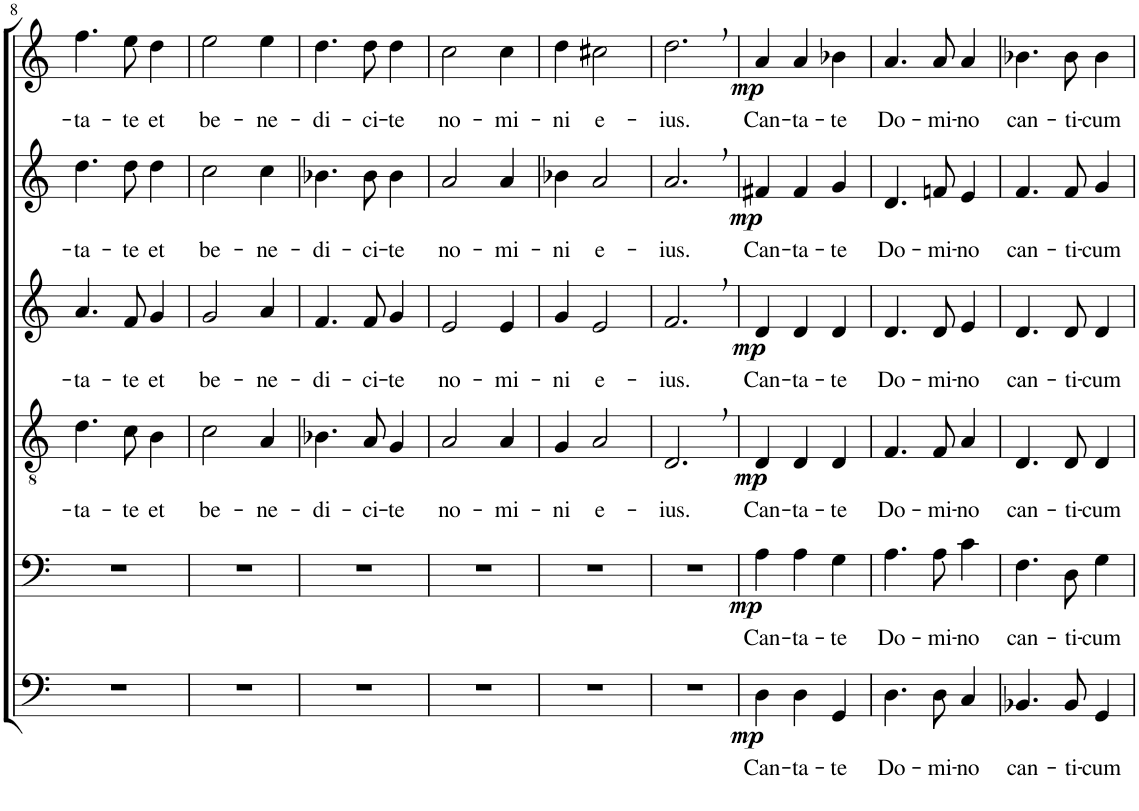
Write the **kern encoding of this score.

**kern	**text	**dynam	**kern	**text	**dynam	**kern	**text	**dynam	**kern	**text	**dynam	**kern	**text	**dynam	**kern	**text	**dynam
*part6	*part6	*part6	*part5	*part5	*part5	*part4	*part4	*part4	*part3	*part3	*part3	*part2	*part2	*part2	*part1	*part1	*part1
*staff6	*staff6	*staff6	*staff5	*staff5	*staff5	*staff4	*staff4	*staff4	*staff3	*staff3	*staff3	*staff2	*staff2	*staff2	*staff1	*staff1	*staff1
*I"Bassi	*	*	*I"Tenori II	*	*	*I"Tenori I	*	*	*I"Contralti	*	*	*I"Soprani II	*	*	*I"Soprani I	*	*
!!LO:PB:g=z
*clefF4	*	*	*clefF4	*	*	*clefGv2	*	*	*clefG2	*	*	*clefG2	*	*	*clefG2	*	*
*	*	*	*	*	*	*	*	*	*	*	*	*Trd1c2	*	*	*Trd1c2	*	*
*k[]	*	*	*k[]	*	*	*k[]	*	*	*k[]	*	*	*k[]	*	*	*k[]	*	*
*M3/4	*	*	*M3/4	*	*	*M3/4	*	*	*M3/4	*	*	*M3/4	*	*	*M3/4	*	*
=8	=8	=8	=8	=8	=8	=8	=8	=8	=8	=8	=8	=8	=8	=8	=8	=8	=8
!	!	!	!	!	!	!	!LO:LY:b	!	!	!LO:LY:b	!	!	!LO:LY:b	!	!	!LO:LY:b	!
2.r	.	.	2.r	.	.	4.d\	-ta-	.	4.a/	-ta-	.	4.dd\	-ta-	.	4.ff\	-ta-	.
!	!	!	!	!	!	!	!LO:LY:b	!	!	!LO:LY:b	!	!	!LO:LY:b	!	!	!LO:LY:b	!
.	.	.	.	.	.	8c\	-te	.	8f/	-te	.	8dd\	-te	.	8ee\	-te	.
!	!	!	!	!	!	!	!LO:LY:b	!	!	!LO:LY:b	!	!	!LO:LY:b	!	!	!LO:LY:b	!
.	.	.	.	.	.	4B\	et	.	4g/	et	.	4dd\	et	.	4dd\	et	.
=9	=9	=9	=9	=9	=9	=9	=9	=9	=9	=9	=9	=9	=9	=9	=9	=9	=9
!	!	!	!	!	!	!	!LO:LY:b	!	!	!LO:LY:b	!	!	!LO:LY:b	!	!	!LO:LY:b	!
2.r	.	.	2.r	.	.	2c\	be-	.	2g/	be-	.	2cc\	be-	.	2ee\	be-	.
!	!	!	!	!	!	!	!LO:LY:b	!	!	!LO:LY:b	!	!	!LO:LY:b	!	!	!LO:LY:b	!
.	.	.	.	.	.	4A/	-ne-	.	4a/	-ne-	.	4cc\	-ne-	.	4ee\	-ne-	.
=10	=10	=10	=10	=10	=10	=10	=10	=10	=10	=10	=10	=10	=10	=10	=10	=10	=10
!	!	!	!	!	!	!	!LO:LY:b	!	!	!LO:LY:b	!	!	!LO:LY:b	!	!	!LO:LY:b	!
2.r	.	.	2.r	.	.	4.B-X\	-di-	.	4.f/	-di-	.	4.b-X\	-di-	.	4.dd\	-di-	.
!	!	!	!	!	!	!	!LO:LY:b	!	!	!LO:LY:b	!	!	!LO:LY:b	!	!	!LO:LY:b	!
.	.	.	.	.	.	8A/	-ci-	.	8f/	-ci-	.	8b-\	-ci-	.	8dd\	-ci-	.
!	!	!	!	!	!	!	!LO:LY:b	!	!	!LO:LY:b	!	!	!LO:LY:b	!	!	!LO:LY:b	!
.	.	.	.	.	.	4G/	-te	.	4g/	-te	.	4b-\	-te	.	4dd\	-te	.
=11	=11	=11	=11	=11	=11	=11	=11	=11	=11	=11	=11	=11	=11	=11	=11	=11	=11
!	!	!	!	!	!	!	!LO:LY:b	!	!	!LO:LY:b	!	!	!LO:LY:b	!	!	!LO:LY:b	!
2.r	.	.	2.r	.	.	2A/	no-	.	2e/	no-	.	2a/	no-	.	2cc\	no-	.
!	!	!	!	!	!	!	!LO:LY:b	!	!	!LO:LY:b	!	!	!LO:LY:b	!	!	!LO:LY:b	!
.	.	.	.	.	.	4A/	-mi-	.	4e/	-mi-	.	4a/	-mi-	.	4cc\	-mi-	.
=12	=12	=12	=12	=12	=12	=12	=12	=12	=12	=12	=12	=12	=12	=12	=12	=12	=12
!	!	!	!	!	!	!	!LO:LY:b	!	!	!LO:LY:b	!	!	!LO:LY:b	!	!	!LO:LY:b	!
2.r	.	.	2.r	.	.	4G/	-ni	.	4g/	-ni	.	4b-X\	-ni	.	4dd\	-ni	.
!	!	!	!	!	!	!	!LO:LY:b	!	!	!LO:LY:b	!	!	!LO:LY:b	!	!	!LO:LY:b	!
.	.	.	.	.	.	2A/	e-	.	2e/	e-	.	2a/	e-	.	2cc#X\	e-	.
=13	=13	=13	=13	=13	=13	=13	=13	=13	=13	=13	=13	=13	=13	=13	=13	=13	=13
!	!	!	!	!	!	!	!LO:LY:b	!	!	!LO:LY:b	!	!	!LO:LY:b	!	!	!LO:LY:b	!
2.r	.	.	2.r	.	.	2.D,/	-ius.	.	2.f,/	-ius.	.	2.a,/	-ius.	.	2.dd,\	-ius.	.
=14	=14	=14	=14	=14	=14	=14	=14	=14	=14	=14	=14	=14	=14	=14	=14	=14	=14
!	!LO:LY:b	!LO:DY:b	!	!LO:LY:b	!LO:DY:b	!	!LO:LY:b	!LO:DY:b	!	!LO:LY:b	!LO:DY:b	!	!LO:LY:b	!LO:DY:b	!	!LO:LY:b	!LO:DY:b
4D\	Can-	mp	4A\	Can-	mp	4D/	Can-	mp	4d/	Can-	mp	4f#X/	Can-	mp	4a/	Can-	mp
!	!LO:LY:b	!	!	!LO:LY:b	!	!	!LO:LY:b	!	!	!LO:LY:b	!	!	!LO:LY:b	!	!	!LO:LY:b	!
4D\	-ta-	.	4A\	-ta-	.	4D/	-ta-	.	4d/	-ta-	.	4f#/	-ta-	.	4a/	-ta-	.
!	!LO:LY:b	!	!	!LO:LY:b	!	!	!LO:LY:b	!	!	!LO:LY:b	!	!	!LO:LY:b	!	!	!LO:LY:b	!
4GG/	-te	.	4G\	-te	.	4D/	-te	.	4d/	-te	.	4g/	-te	.	4b-X\	-te	.
=15	=15	=15	=15	=15	=15	=15	=15	=15	=15	=15	=15	=15	=15	=15	=15	=15	=15
!	!LO:LY:b	!	!	!LO:LY:b	!	!	!LO:LY:b	!	!	!LO:LY:b	!	!	!LO:LY:b	!	!	!LO:LY:b	!
4.D\	Do-	.	4.A\	Do-	.	4.F/	Do-	.	4.d/	Do-	.	4.d/	Do-	.	4.a/	Do-	.
!	!LO:LY:b	!	!	!LO:LY:b	!	!	!LO:LY:b	!	!	!LO:LY:b	!	!	!LO:LY:b	!	!	!LO:LY:b	!
8D\	-mi-	.	8A\	-mi-	.	8F/	-mi-	.	8d/	-mi-	.	8fn/	-mi-	.	8a/	-mi-	.
!	!LO:LY:b	!	!	!LO:LY:b	!	!	!LO:LY:b	!	!	!LO:LY:b	!	!	!LO:LY:b	!	!	!LO:LY:b	!
4C/	-no	.	4c\	-no	.	4A/	-no	.	4e/	-no	.	4e/	-no	.	4a/	-no	.
=16	=16	=16	=16	=16	=16	=16	=16	=16	=16	=16	=16	=16	=16	=16	=16	=16	=16
!	!LO:LY:b	!	!	!LO:LY:b	!	!	!LO:LY:b	!	!	!LO:LY:b	!	!	!LO:LY:b	!	!	!LO:LY:b	!
4.BB-X/	can-	.	4.F\	can-	.	4.D/	can-	.	4.d/	can-	.	4.f/	can-	.	4.b-X\	can-	.
!	!LO:LY:b	!	!	!LO:LY:b	!	!	!LO:LY:b	!	!	!LO:LY:b	!	!	!LO:LY:b	!	!	!LO:LY:b	!
8BB-/	-ti-	.	8D\	-ti-	.	8D/	-ti-	.	8d/	-ti-	.	8f/	-ti-	.	8b-\	-ti-	.
!	!LO:LY:b	!	!	!LO:LY:b	!	!	!LO:LY:b	!	!	!LO:LY:b	!	!	!LO:LY:b	!	!	!LO:LY:b	!
4GG/	-cum	.	4G\	-cum	.	4D/	-cum	.	4d/	-cum	.	4g/	-cum	.	4b-\	-cum	.
=	=	=	=	=	=	=	=	=	=	=	=	=	=	=	=	=	=
*-	*-	*-	*-	*-	*-	*-	*-	*-	*-	*-	*-	*-	*-	*-	*-	*-	*-
